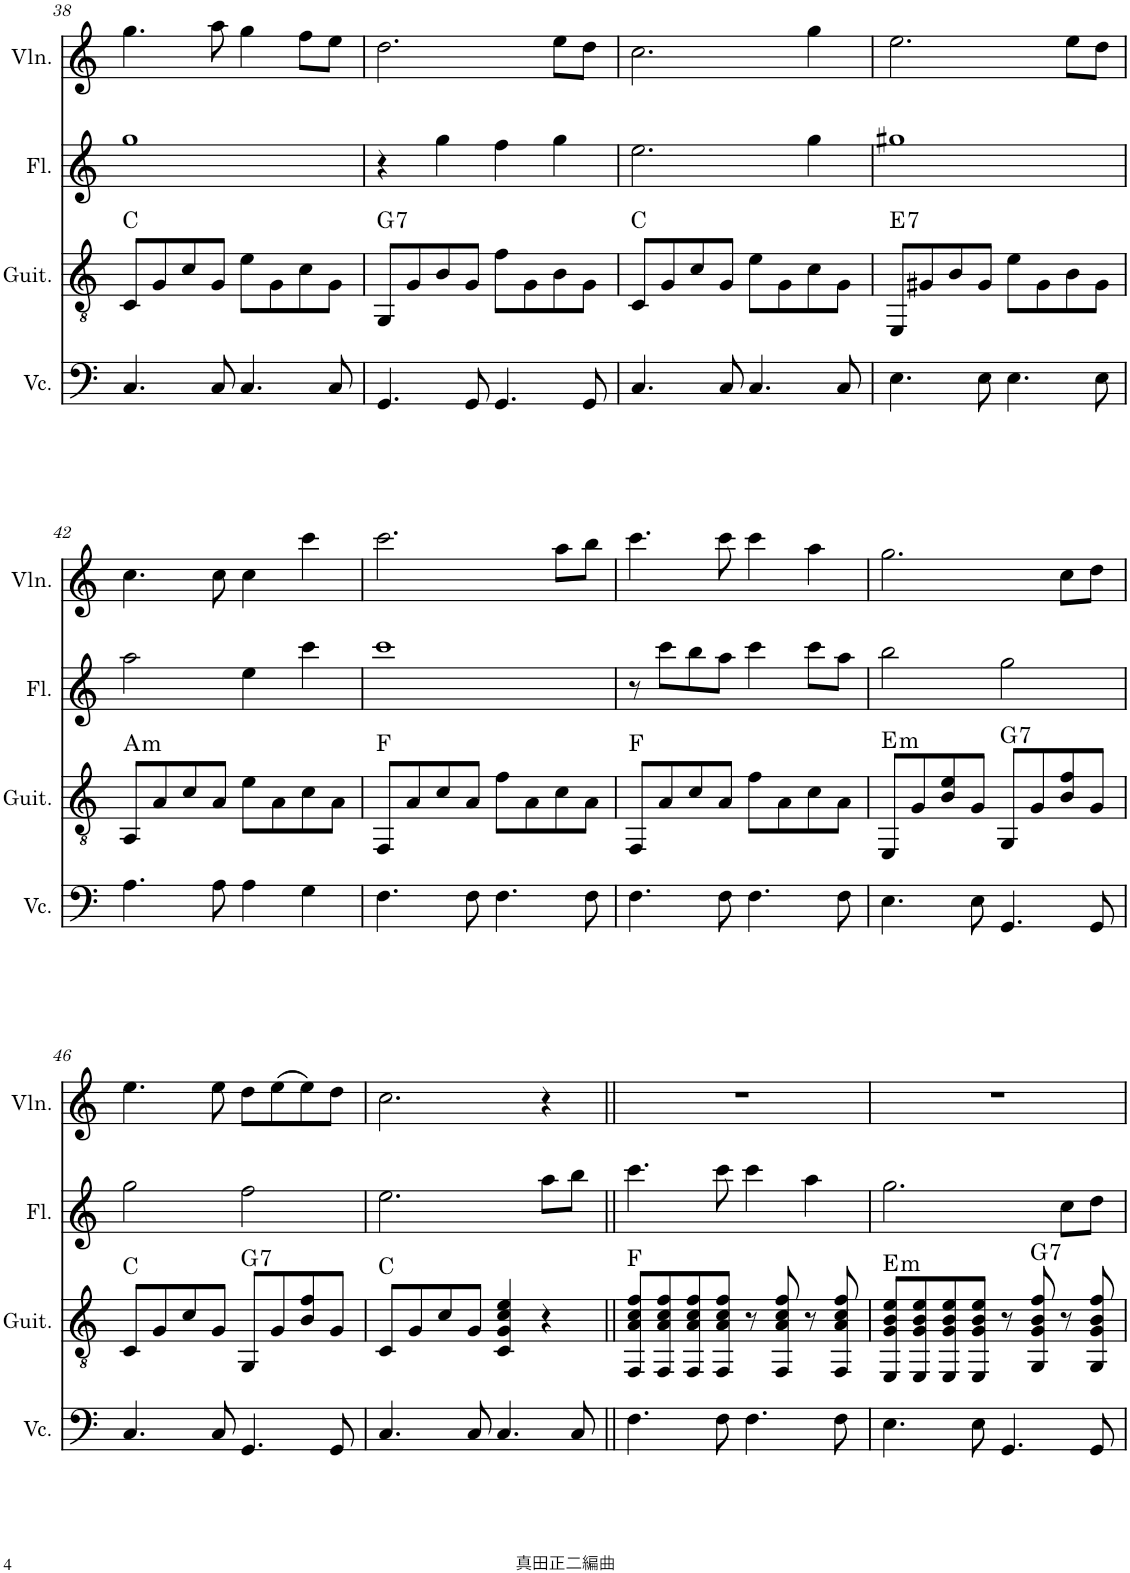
**kern	**kern	**harte	**kern	**kern
*part4	*part3	*part3	*part2	*part1
*staff4	*staff3	*	*staff2	*staff1
*I"チェロ	*I"クラシックギター	*	*I"フルート	*I"ヴァイオリン
!!LO:PB:g=z
*clefF4	*clefGv2	*	*clefG2	*clefG2
*k[]	*k[]	*	*k[]	*k[]
*M4/4	*M4/4	*	*M4/4	*M4/4
=38	=38	=38	=38	=38
4.C/	8C/L	C:maj	1gg	4.gg\
.	8G/	.	.	.
.	8c/	.	.	.
8C/	8G/J	.	.	8aa\
4.C/	8e\L	.	.	4gg\
.	8G\	.	.	.
.	8c\	.	.	8ff\L
8C/	8G\J	.	.	8ee\J
=39	=39	=39	=39	=39
!	!	!LO:H:kt=7	!	!
4.GG/	8GG/L	G:7	4r	2.dd\
.	8G/	.	.	.
.	8B/	.	4gg\	.
8GG/	8G/J	.	.	.
4.GG/	8f\L	.	4ff\	.
.	8G\	.	.	.
.	8B\	.	4gg\	8ee\L
8GG/	8G\J	.	.	8dd\J
=40	=40	=40	=40	=40
4.C/	8C/L	C:maj	2.ee\	2.cc\
.	8G/	.	.	.
.	8c/	.	.	.
8C/	8G/J	.	.	.
4.C/	8e\L	.	.	.
.	8G\	.	.	.
.	8c\	.	4gg\	4gg\
8C/	8G\J	.	.	.
=41	=41	=41	=41	=41
!	!	!LO:H:kt=7	!	!
4.E\	8EE/L	E:7	1gg#X	2.ee\
.	8G#X/	.	.	.
.	8B/	.	.	.
8E\	8G#/J	.	.	.
4.E\	8e\L	.	.	.
.	8G#\	.	.	.
.	8B\	.	.	8ee\L
8E\	8G#\J	.	.	8dd\J
!!LO:LB:g=z
=42	=42	=42	=42	=42
!	!	!LO:H:kt=m	!	!
4.A\	8AA/L	A:min	2aa\	4.cc\
.	8A/	.	.	.
.	8c/	.	.	.
8A\	8A/J	.	.	8cc\
4A\	8e\L	.	4ee\	4cc\
.	8A\	.	.	.
4G\	8c\	.	4ccc\	4ccc\
.	8A\J	.	.	.
=43	=43	=43	=43	=43
4.F\	8FF/L	F:maj	1ccc	2.ccc\
.	8A/	.	.	.
.	8c/	.	.	.
8F\	8A/J	.	.	.
4.F\	8f\L	.	.	.
.	8A\	.	.	.
.	8c\	.	.	8aa\L
8F\	8A\J	.	.	8bb\J
=44	=44	=44	=44	=44
4.F\	8FF/L	F:maj	8r	4.ccc\
.	8A/	.	8ccc\L	.
.	8c/	.	8bb\	.
8F\	8A/J	.	8aa\J	8ccc\
4.F\	8f\L	.	4ccc\	4ccc\
.	8A\	.	.	.
.	8c\	.	8ccc\L	4aa\
8F\	8A\J	.	8aa\J	.
=45	=45	=45	=45	=45
!	!	!LO:H:kt=m	!	!
4.E\	8EE/L	E:min	2bb\	2.gg\
.	8G/	.	.	.
.	8B/ 8e/	.	.	.
8E\	8G/J	.	.	.
!	!	!LO:H:kt=7	!	!
4.GG/	8GG/L	G:7	2gg\	.
.	8G/	.	.	.
.	8B/ 8f/	.	.	8cc\L
8GG/	8G/J	.	.	8dd\J
!!LO:LB:g=z
=46	=46	=46	=46	=46
4.C/	8C/L	C:maj	2gg\	4.ee\
.	8G/	.	.	.
.	8c/	.	.	.
8C/	8G/J	.	.	8ee\
!	!	!LO:H:kt=7	!	!
4.GG/	8GG/L	G:7	2ff\	8dd\L
.	8G/	.	.	(8ee\
.	8B/ 8f/	.	.	8ee\)
8GG/	8G/J	.	.	8dd\J
=47	=47	=47	=47	=47
4.C/	8C/L	C:maj	2.ee\	2.cc\
.	8G/	.	.	.
.	8c/	.	.	.
8C/	8G/J	.	.	.
4.C/	4C/ 4G/ 4c/ 4e/	.	.	.
.	4r	.	8aa\L	4r
8C/	.	.	8bb\J	.
=48||	=48||	=48||	=48||	=48||
4.F\	8FF/ 8A/ 8c/ 8f/L	F:maj	4.ccc\	1r
.	8FF/ 8A/ 8c/ 8f/	.	.	.
.	8FF/ 8A/ 8c/ 8f/	.	.	.
8F\	8FF/ 8A/ 8c/ 8f/J	.	8ccc\	.
4.F\	8r	.	4ccc\	.
.	8FF/ 8A/ 8c/ 8f/	.	.	.
.	8r	.	4aa\	.
8F\	8FF/ 8A/ 8c/ 8f/	.	.	.
=49	=49	=49	=49	=49
!	!	!LO:H:kt=m	!	!
4.E\	8EE/ 8G/ 8B/ 8e/L	E:min	2.gg\	1r
.	8EE/ 8G/ 8B/ 8e/	.	.	.
.	8EE/ 8G/ 8B/ 8e/	.	.	.
8E\	8EE/ 8G/ 8B/ 8e/J	.	.	.
4.GG/	8r	.	.	.
!	!	!LO:H:kt=7	!	!
.	8GG/ 8G/ 8B/ 8f/	G:7	.	.
.	8r	.	8cc\L	.
8GG/	8GG/ 8G/ 8B/ 8f/	.	8dd\J	.
=	=	=	=	=
*-	*-	*-	*-	*-
